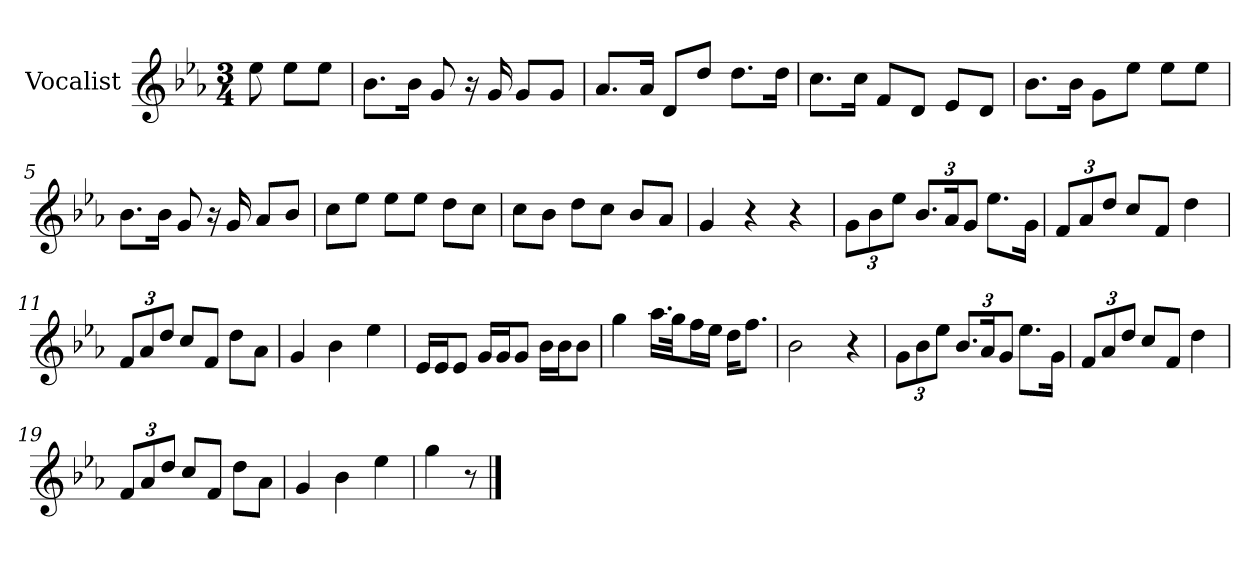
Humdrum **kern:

**kern
*part1
*staff1
*I"Vocalist
*k[b-e-a-]
*E-:
*M3/4
=
8ee-
8ee-L
8ee-J
=1
8.b-L
16b-Jk
8g
16r
16g
8gL
8gJ
=2
8.a-L
16a-Jk
8dL
8ddJ
8.ddL
16ddJk
=3
8.ccL
16ccJk
8fL
8dJ
8e-L
8dJ
=4
8.b-L
16b-Jk
8gL
8ee-J
8ee-L
8ee-J
=5
8.b-L
16b-Jk
8g
16r
16g
8a-L
8b-J
=6
8ccL
8ee-J
8ee-L
8ee-J
8ddL
8ccJ
=7
8ccL
8b-J
8ddL
8ccJ
8b-L
8a-J
=8
4g
4r
4r
=9
12gL
12b-
12ee-J
12.b-L
24a-K
12gJ
8.ee-L
16gJk
=10
12fL
12a-
12ddJ
8ccL
8fJ
4dd
=11
12fL
12a-
12ddJ
8ccL
8fJ
8ddL
8a-J
=12
4g
4b-
4ee-
=13
16e-LL
16e-J
8e-J
16gLL
16gJ
8gJ
16b-LL
16b-J
8b-J
=14
4gg
16.aa-LL
32ggJk
16ffL
16ee-JJ
16ddKL
8.ffJ
=15
2b-
4r
=17
12gL
12b-
12ee-J
12.b-L
24a-K
12gJ
8.ee-L
16gJk
=18
12fL
12a-
12ddJ
8ccL
8fJ
4dd
=19
12fL
12a-
12ddJ
8ccL
8fJ
8ddL
8a-J
=20
4g
4b-
4ee-
=21
4gg
8r
==
*-
